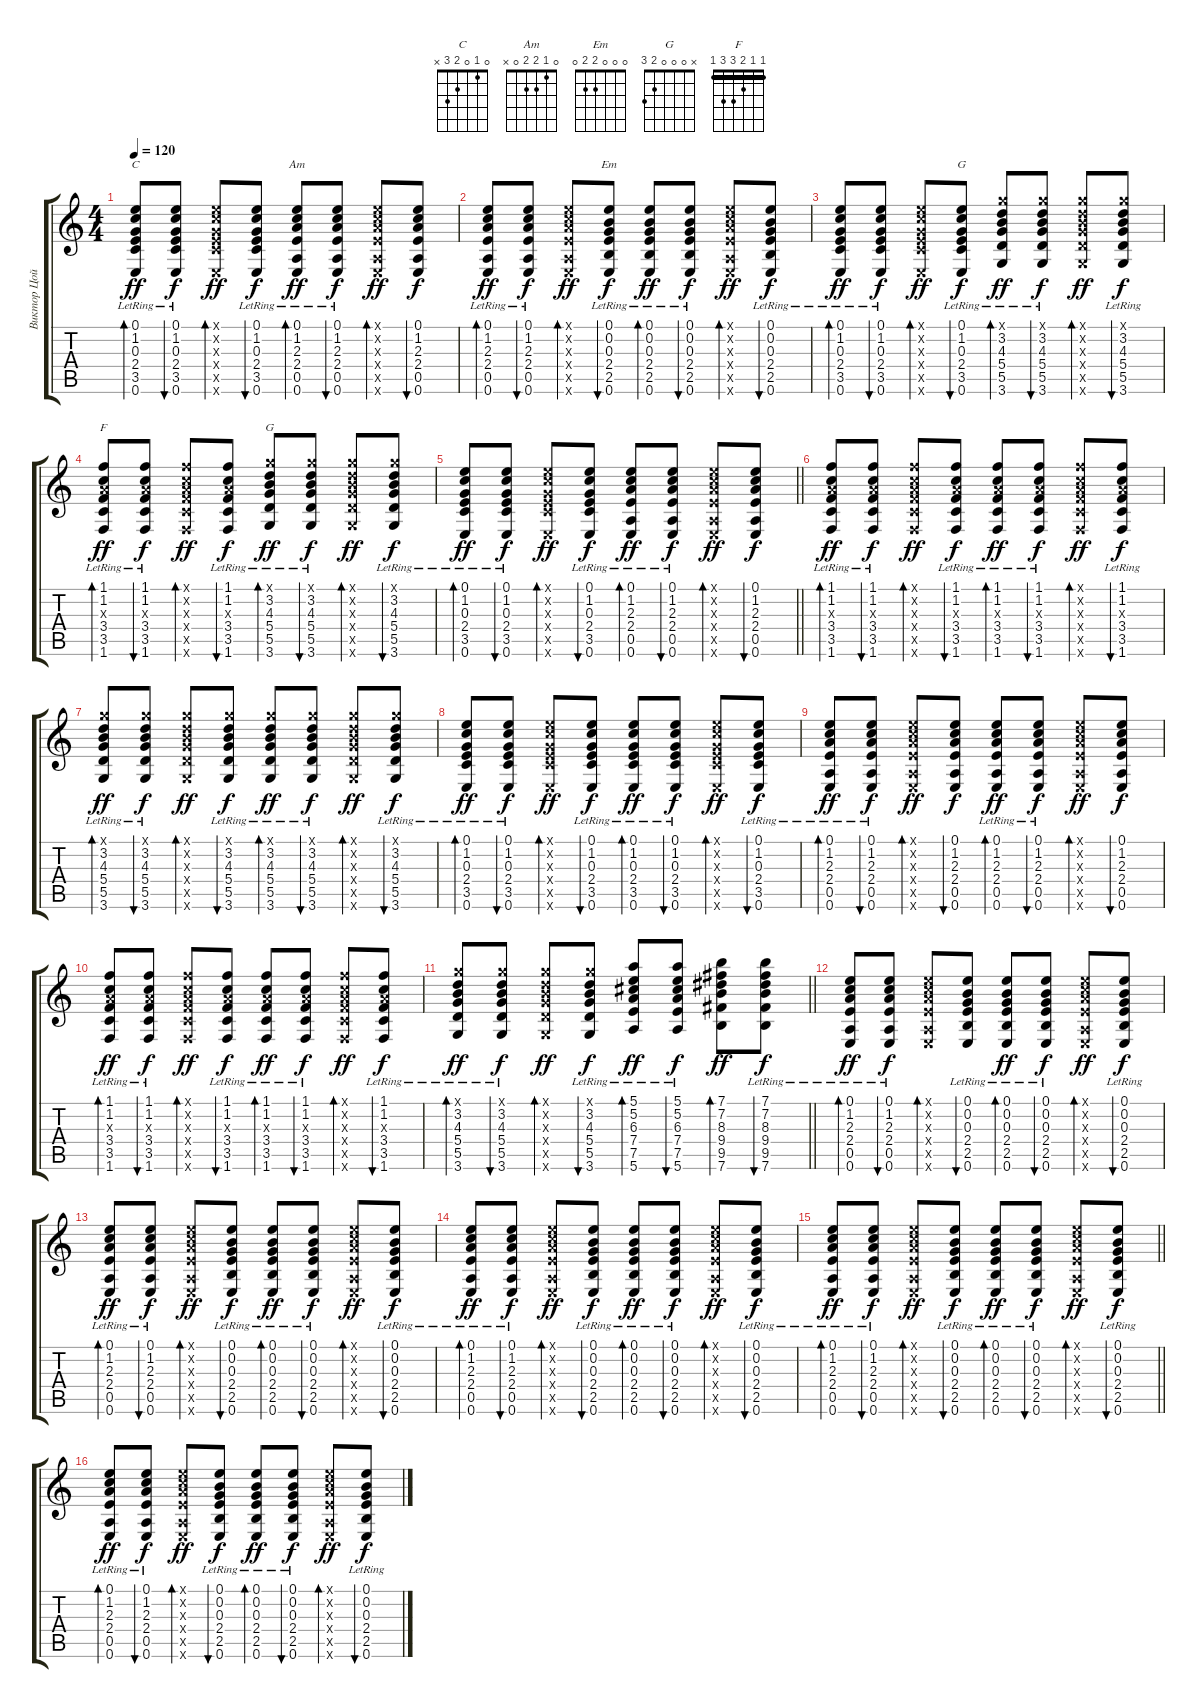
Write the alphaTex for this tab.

\track ("Виктор Цой" "Виктор Цой") {instrument electricguitarjazz}
\staff {score tabs}
\tuning (E4 B3 G3 D3 A2 E2) {hide}
\chord ("C" 0 1 0 2 3 x)
\chord ("Am" 0 1 2 2 0 x)
\chord ("Em" 0 0 0 2 2 0)
\chord ("G" 3 0 0 0 2 3)
\chord ("F" 1 1 2 3 3 1) {barre 1}
\chord ("G" x 0 0 0 2 3)
\ts (4 4)
\tempo 120
\clef g2
\ks c
(0.1 1.2{lr} 0.3{lr} 2.4{lr} 3.5{lr} 0.6{lr}).8{bd 60 ch "C" dy ff} (0.1 1.2{lr} 0.3{lr} 2.4{lr} 3.5{lr} 0.6{lr}).8{bu 60 dy f} (0.1{x} 1.2{x} 0.3{x} 2.4{x} 3.5{x} 0.6{x}).8{bd 60 dy ff} (0.1 1.2 0.3{lr} 2.4 3.5{lr} 0.6{lr}).8{bu 60 dy f} (0.1{lr} 1.2{lr} 2.3{lr} 2.4{lr} 0.5{lr} 0.6{lr}).8{bd 60 ch "Am" dy ff} (0.1{lr} 1.2{lr} 2.3{lr} 2.4{lr} 0.5{lr} 0.6{lr}).8{bu 60 dy f} (0.1{x} 1.2{x} 2.3{x} 2.4{x} 0.5{x} 0.6{x}).8{bd 60 dy ff} (0.1 1.2 2.3 2.4 0.5 0.6).8{bu 60 dy f} |
(0.1{lr} 1.2{lr} 2.3{lr} 2.4{lr} 0.5{lr} 0.6{lr}).8{bd 60 dy ff} (0.1{lr} 1.2{lr} 2.3{lr} 2.4{lr} 0.5{lr} 0.6{lr}).8{bu 60 dy f} (0.1{x} 1.2{x} 2.3{x} 2.4{x} 0.5{x} 0.6{x}).8{bd 60 dy ff} (0.1{lr} 0.2{lr} 0.3{lr} 2.4{lr} 2.5{lr} 0.6{lr}).8{bu 60 ch "Em" dy f} (0.1{lr} 0.2{lr} 0.3{lr} 2.4{lr} 2.5{lr} 0.6{lr}).8{bd 60 dy ff} (0.1{lr} 0.2{lr} 0.3{lr} 2.4{lr} 2.5{lr} 0.6{lr}).8{bu 60 dy f} (0.1{x} 1.2{x} 2.3{x} 2.4{x} 0.5{x} 0.6{x}).8{bd 60 dy ff} (0.1{lr} 0.2{lr} 0.3{lr} 2.4{lr} 2.5{lr} 0.6{lr}).8{bu 60 dy f} |
(0.1 1.2{lr} 0.3{lr} 2.4{lr} 3.5{lr} 0.6{lr}).8{bd 60 dy ff} (0.1 1.2{lr} 0.3{lr} 2.4{lr} 3.5{lr} 0.6{lr}).8{bu 60 dy f} (0.1{x} 1.2{x} 0.3{x} 2.4{x} 3.5{x} 0.6{x}).8{bd 60 dy ff} (0.1 1.2 0.3{lr} 2.4 3.5{lr} 0.6{lr}).8{bu 60 ch "G" dy f} (3.1{x} 3.2 4.3{lr} 5.4{lr} 5.5{lr} 3.6{lr}).8{bd 60 dy ff} (3.1{x} 3.2 4.3{lr} 5.4{lr} 5.5{lr} 3.6{lr}).8{bu 60 dy f} (3.1{x} 3.2{x} 4.3{x} 5.4{x} 5.5{x} 3.6{x}).8{bd 60 dy ff} (3.1{x} 3.2 4.3{lr} 5.4{lr} 5.5{lr} 3.6{lr}).8{bu 60 dy f} |
(1.1 1.2{lr} 2.3{x} 3.4{lr} 3.5{lr} 1.6{lr}).8{bd 60 ch "F" dy ff} (1.1 1.2{lr} 2.3{x} 3.4{lr} 3.5{lr} 1.6{lr}).8{bu 60 dy f} (1.1{x} 1.2{x} 2.3{x} 3.4{x} 3.5{x} 1.6{x}).8{bd 60 dy ff} (1.1 1.2 2.3{x} 3.4 3.5{lr} 1.6{lr}).8{bu 60 dy f} (3.1{x} 3.2 4.3{lr} 5.4{lr} 5.5{lr} 3.6{lr}).8{bd 60 ch "G" dy ff} (3.1{x} 3.2 4.3{lr} 5.4{lr} 5.5{lr} 3.6{lr}).8{bu 60 dy f} (3.1{x} 3.2{x} 4.3{x} 5.4{x} 5.5{x} 3.6{x}).8{bd 60 dy ff} (3.1{x} 3.2 4.3{lr} 5.4{lr} 5.5{lr} 3.6{lr}).8{bu 60 dy f} |
\barLineRight lightlight
(0.1 1.2{lr} 0.3{lr} 2.4{lr} 3.5{lr} 0.6{lr}).8{bd 60 dy ff} (0.1 1.2{lr} 0.3{lr} 2.4{lr} 3.5{lr} 0.6{lr}).8{bu 60 dy f} (0.1{x} 1.2{x} 0.3{x} 2.4{x} 3.5{x} 0.6{x}).8{bd 60 dy ff} (0.1 1.2 0.3{lr} 2.4 3.5{lr} 0.6{lr}).8{bu 60 dy f} (0.1{lr} 1.2{lr} 2.3{lr} 2.4{lr} 0.5{lr} 0.6{lr}).8{bd 60 dy ff} (0.1{lr} 1.2{lr} 2.3{lr} 2.4{lr} 0.5{lr} 0.6{lr}).8{bu 60 dy f} (0.1{x} 1.2{x} 2.3{x} 2.4{x} 0.5{x} 0.6{x}).8{bd 60 dy ff} (0.1 1.2 2.3 2.4 0.5 0.6).8{bu 60 dy f} |
(1.1 1.2{lr} 2.3{x} 3.4{lr} 3.5{lr} 1.6{lr}).8{bd 60 dy ff} (1.1 1.2{lr} 2.3{x} 3.4{lr} 3.5{lr} 1.6{lr}).8{bu 60 dy f} (1.1{x} 1.2{x} 2.3{x} 3.4{x} 3.5{x} 1.6{x}).8{bd 60 dy ff} (1.1 1.2{lr} 2.3{x} 3.4{lr} 3.5{lr} 1.6{lr}).8{bu 60 dy f} (1.1 1.2{lr} 2.3{x} 3.4{lr} 3.5{lr} 1.6{lr}).8{bd 60 dy ff} (1.1 1.2{lr} 2.3{x} 3.4{lr} 3.5{lr} 1.6{lr}).8{bu 60 dy f} (1.1{x} 1.2{x} 2.3{x} 3.4{x} 3.5{x} 1.6{x}).8{bd 60 dy ff} (1.1 1.2{lr} 2.3{x} 3.4{lr} 3.5{lr} 1.6{lr}).8{bu 60 dy f} |
(3.1{x} 3.2 4.3{lr} 5.4{lr} 5.5{lr} 3.6{lr}).8{bd 60 dy ff} (3.1{x} 3.2 4.3{lr} 5.4{lr} 5.5{lr} 3.6{lr}).8{bu 60 dy f} (3.1{x} 3.2{x} 4.3{x} 5.4{x} 5.5{x} 3.6{x}).8{bd 60 dy ff} (3.1{x} 3.2 4.3{lr} 5.4{lr} 5.5{lr} 3.6{lr}).8{bu 60 dy f} (3.1{x} 3.2 4.3{lr} 5.4{lr} 5.5{lr} 3.6{lr}).8{bd 60 dy ff} (3.1{x} 3.2 4.3{lr} 5.4{lr} 5.5{lr} 3.6{lr}).8{bu 60 dy f} (3.1{x} 3.2{x} 4.3{x} 5.4{x} 5.5{x} 3.6{x}).8{bd 60 dy ff} (3.1{x} 3.2 4.3{lr} 5.4{lr} 5.5{lr} 3.6{lr}).8{bu 60 dy f} |
(0.1 1.2{lr} 0.3{lr} 2.4{lr} 3.5{lr} 0.6{lr}).8{bd 60 dy ff} (0.1 1.2{lr} 0.3{lr} 2.4{lr} 3.5{lr} 0.6{lr}).8{bu 60 dy f} (0.1{x} 1.2{x} 0.3{x} 2.4{x} 3.5{x} 0.6{x}).8{bd 60 dy ff} (0.1 1.2{lr} 0.3{lr} 2.4{lr} 3.5{lr} 0.6{lr}).8{bu 60 dy f} (0.1 1.2{lr} 0.3{lr} 2.4{lr} 3.5{lr} 0.6{lr}).8{bd 60 dy ff} (0.1 1.2{lr} 0.3{lr} 2.4{lr} 3.5{lr} 0.6{lr}).8{bu 60 dy f} (0.1{x} 1.2{x} 0.3{x} 2.4{x} 3.5{x} 0.6{x}).8{bd 60 dy ff} (0.1 1.2{lr} 0.3{lr} 2.4{lr} 3.5{lr} 0.6{lr}).8{bu 60 dy f} |
(0.1{lr} 1.2{lr} 2.3{lr} 2.4{lr} 0.5{lr} 0.6{lr}).8{bd 60 dy ff} (0.1{lr} 1.2{lr} 2.3{lr} 2.4{lr} 0.5{lr} 0.6{lr}).8{bu 60 dy f} (0.1{x} 1.2{x} 2.3{x} 2.4{x} 0.5{x} 0.6{x}).8{bd 60 dy ff} (0.1 1.2 2.3 2.4 0.5 0.6).8{bu 60 dy f} (0.1{lr} 1.2{lr} 2.3{lr} 2.4{lr} 0.5{lr} 0.6{lr}).8{bd 60 dy ff} (0.1{lr} 1.2{lr} 2.3{lr} 2.4{lr} 0.5{lr} 0.6{lr}).8{bu 60 dy f} (0.1{x} 1.2{x} 2.3{x} 2.4{x} 0.5{x} 0.6{x}).8{bd 60 dy ff} (0.1 1.2 2.3 2.4 0.5 0.6).8{bu 60 dy f} |
(1.1 1.2{lr} 2.3{x} 3.4{lr} 3.5{lr} 1.6{lr}).8{bd 60 dy ff} (1.1 1.2{lr} 2.3{x} 3.4{lr} 3.5{lr} 1.6{lr}).8{bu 60 dy f} (1.1{x} 1.2{x} 2.3{x} 3.4{x} 3.5{x} 1.6{x}).8{bd 60 dy ff} (1.1 1.2{lr} 2.3{x} 3.4{lr} 3.5{lr} 1.6{lr}).8{bu 60 dy f} (1.1 1.2{lr} 2.3{x} 3.4{lr} 3.5{lr} 1.6{lr}).8{bd 60 dy ff} (1.1 1.2{lr} 2.3{x} 3.4{lr} 3.5{lr} 1.6{lr}).8{bu 60 dy f} (1.1{x} 1.2{x} 2.3{x} 3.4{x} 3.5{x} 1.6{x}).8{bd 60 dy ff} (1.1 1.2{lr} 2.3{x} 3.4{lr} 3.5{lr} 1.6{lr}).8{bu 60 dy f} |
\barLineRight lightlight
(3.1{x} 3.2 4.3{lr} 5.4{lr} 5.5{lr} 3.6{lr}).8{bd 60 dy ff} (3.1{x} 3.2 4.3{lr} 5.4{lr} 5.5{lr} 3.6{lr}).8{bu 60 dy f} (3.1{x} 3.2{x} 4.3{x} 5.4{x} 5.5{x} 3.6{x}).8{bd 60 dy ff} (3.1{x} 3.2 4.3{lr} 5.4{lr} 5.5{lr} 3.6{lr}).8{bu 60 dy f} (5.1 5.2 6.3{lr} 7.4{lr} 7.5{lr} 5.6{lr}).8{bd 60 dy ff} (5.1 5.2 6.3{lr} 7.4{lr} 7.5{lr} 5.6{lr}).8{bu 60 dy f} (7.1 7.2 8.3 9.4 9.5 7.6).8{bd 60 dy ff} (7.1 7.2 8.3{lr} 9.4{lr} 9.5{lr} 7.6{lr}).8{bu 60 dy f} |
(0.1{lr} 1.2{lr} 2.3{lr} 2.4{lr} 0.5{lr} 0.6{lr}).8{bd 60 dy ff} (0.1{lr} 1.2{lr} 2.3{lr} 2.4{lr} 0.5{lr} 0.6{lr}).8{bu 60 dy f} (0.1{x} 1.2{x} 2.3{x} 2.4{x} 0.5{x} 0.6{x}).8{bd 60} (0.1{lr} 0.2{lr} 0.3{lr} 2.4{lr} 2.5{lr} 0.6{lr}).8{bu 60} (0.1{lr} 0.2{lr} 0.3{lr} 2.4{lr} 2.5{lr} 0.6{lr}).8{bd 60 dy ff} (0.1{lr} 0.2{lr} 0.3{lr} 2.4{lr} 2.5{lr} 0.6{lr}).8{bu 60 dy f} (0.1{x} 1.2{x} 2.3{x} 2.4{x} 0.5{x} 0.6{x}).8{bd 60 dy ff} (0.1{lr} 0.2{lr} 0.3{lr} 2.4{lr} 2.5{lr} 0.6{lr}).8{bu 60 dy f} |
(0.1{lr} 1.2{lr} 2.3{lr} 2.4{lr} 0.5{lr} 0.6{lr}).8{bd 60 dy ff} (0.1{lr} 1.2{lr} 2.3{lr} 2.4{lr} 0.5{lr} 0.6{lr}).8{bu 60 dy f} (0.1{x} 1.2{x} 2.3{x} 2.4{x} 0.5{x} 0.6{x}).8{bd 60 dy ff} (0.1{lr} 0.2{lr} 0.3{lr} 2.4{lr} 2.5{lr} 0.6{lr}).8{bu 60 dy f} (0.1{lr} 0.2{lr} 0.3{lr} 2.4{lr} 2.5{lr} 0.6{lr}).8{bd 60 dy ff} (0.1{lr} 0.2{lr} 0.3{lr} 2.4{lr} 2.5{lr} 0.6{lr}).8{bu 60 dy f} (0.1{x} 1.2{x} 2.3{x} 2.4{x} 0.5{x} 0.6{x}).8{bd 60 dy ff} (0.1{lr} 0.2{lr} 0.3{lr} 2.4{lr} 2.5{lr} 0.6{lr}).8{bu 60 dy f} |
(0.1{lr} 1.2{lr} 2.3{lr} 2.4{lr} 0.5{lr} 0.6{lr}).8{bd 60 dy ff} (0.1{lr} 1.2{lr} 2.3{lr} 2.4{lr} 0.5{lr} 0.6{lr}).8{bu 60 dy f} (0.1{x} 1.2{x} 2.3{x} 2.4{x} 0.5{x} 0.6{x}).8{bd 60 dy ff} (0.1{lr} 0.2{lr} 0.3{lr} 2.4{lr} 2.5{lr} 0.6{lr}).8{bu 60 dy f} (0.1{lr} 0.2{lr} 0.3{lr} 2.4{lr} 2.5{lr} 0.6{lr}).8{bd 60 dy ff} (0.1{lr} 0.2{lr} 0.3{lr} 2.4{lr} 2.5{lr} 0.6{lr}).8{bu 60 dy f} (0.1{x} 1.2{x} 2.3{x} 2.4{x} 0.5{x} 0.6{x}).8{bd 60 dy ff} (0.1{lr} 0.2{lr} 0.3{lr} 2.4{lr} 2.5{lr} 0.6{lr}).8{bu 60 dy f} |
\barLineRight lightlight
(0.1{lr} 1.2{lr} 2.3{lr} 2.4{lr} 0.5{lr} 0.6{lr}).8{bd 60 dy ff} (0.1{lr} 1.2{lr} 2.3{lr} 2.4{lr} 0.5{lr} 0.6{lr}).8{bu 60 dy f} (0.1{x} 1.2{x} 2.3{x} 2.4{x} 0.5{x} 0.6{x}).8{bd 60 dy ff} (0.1{lr} 0.2{lr} 0.3{lr} 2.4{lr} 2.5{lr} 0.6{lr}).8{bu 60 dy f} (0.1{lr} 0.2{lr} 0.3{lr} 2.4{lr} 2.5{lr} 0.6{lr}).8{bd 60 dy ff} (0.1{lr} 0.2{lr} 0.3{lr} 2.4{lr} 2.5{lr} 0.6{lr}).8{bu 60 dy f} (0.1{x} 1.2{x} 2.3{x} 2.4{x} 0.5{x} 0.6{x}).8{bd 60 dy ff} (0.1{lr} 0.2{lr} 0.3{lr} 2.4{lr} 2.5{lr} 0.6{lr}).8{bu 60 dy f} |
(0.1{lr} 1.2{lr} 2.3{lr} 2.4{lr} 0.5{lr} 0.6{lr}).8{bd 60 dy ff} (0.1{lr} 1.2{lr} 2.3{lr} 2.4{lr} 0.5{lr} 0.6{lr}).8{bu 60 dy f} (0.1{x} 1.2{x} 2.3{x} 2.4{x} 0.5{x} 0.6{x}).8{bd 60 dy ff} (0.1{lr} 0.2{lr} 0.3{lr} 2.4{lr} 2.5{lr} 0.6{lr}).8{bu 60 dy f} (0.1{lr} 0.2{lr} 0.3{lr} 2.4{lr} 2.5{lr} 0.6{lr}).8{bd 60 dy ff} (0.1{lr} 0.2{lr} 0.3{lr} 2.4{lr} 2.5{lr} 0.6{lr}).8{bu 60 dy f} (0.1{x} 1.2{x} 2.3{x} 2.4{x} 0.5{x} 0.6{x}).8{bd 60 dy ff} (0.1{lr} 0.2{lr} 0.3{lr} 2.4{lr} 2.5{lr} 0.6{lr}).8{bu 60 dy f}
